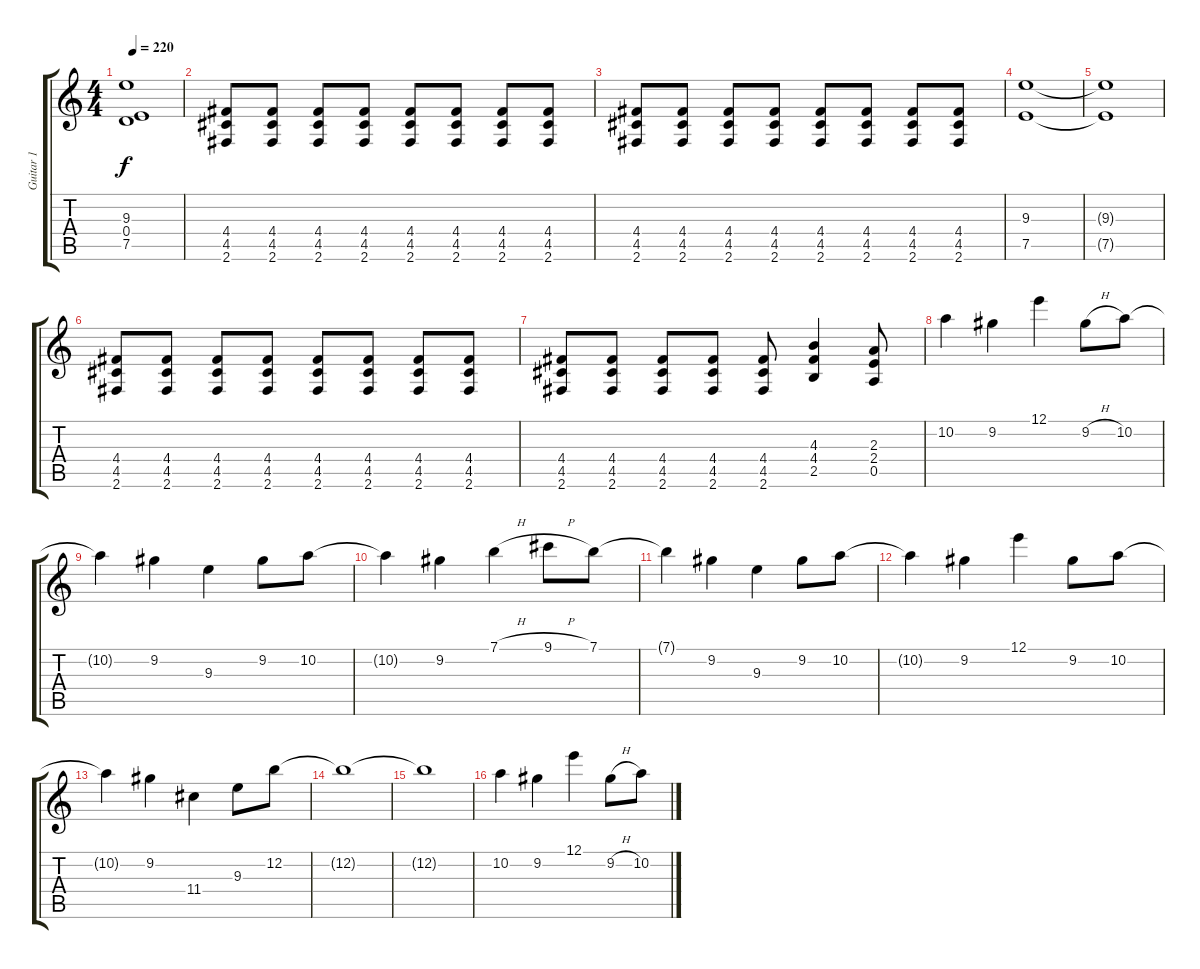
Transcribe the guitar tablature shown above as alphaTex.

\track ("Guitar 1" "Guitar 1") {instrument distortionguitar}
\staff {score tabs}
\tuning (E4 B3 G3 D3 A2 E2) {hide}
\ts (4 4)
\tempo 220
\clef g2
\ks c
(9.3{t} 0.4 7.5{t}).1{dy f} |
(4.4 4.5 2.6).8 (4.4 4.5 2.6).8 (4.4 4.5 2.6).8 (4.4 4.5 2.6).8 (4.4 4.5 2.6).8 (4.4 4.5 2.6).8 (4.4 4.5 2.6).8 (4.4 4.5 2.6).8 |
(4.4 4.5 2.6).8 (4.4 4.5 2.6).8 (4.4 4.5 2.6).8 (4.4 4.5 2.6).8 (4.4 4.5 2.6).8 (4.4 4.5 2.6).8 (4.4 4.5 2.6).8 (4.4 4.5 2.6).8 |
(9.3 7.5).1 |
(9.3{t} 7.5{t}).1 |
(4.4 4.5 2.6).8 (4.4 4.5 2.6).8 (4.4 4.5 2.6).8 (4.4 4.5 2.6).8 (4.4 4.5 2.6).8 (4.4 4.5 2.6).8 (4.4 4.5 2.6).8 (4.4 4.5 2.6).8 |
(4.4 4.5 2.6).8 (4.4 4.5 2.6).8 (4.4 4.5 2.6).8 (4.4 4.5 2.6).8 (4.4 4.5 2.6).8 (4.3 4.4 2.5).4 (2.3 2.4 0.5).8 |
10.2.4 9.2.4 12.1.4 9.2{h}.8 10.2.8 |
10.2{t}.4 9.2.4 9.3.4 9.2.8 10.2.8 |
10.2{t}.4 9.2.4 7.1{h}.4 9.1{h}.8 7.1.8 |
7.1{t}.4 9.2.4 9.3.4 9.2.8 10.2.8 |
10.2{t}.4 9.2.4 12.1.4 9.2.8 10.2.8 |
10.2{t}.4 9.2.4 11.4.4 9.3.8 12.2.8 |
12.2{t}.1 |
12.2{t}.1 |
10.2.4 9.2.4 12.1.4 9.2{h}.8 10.2.8
